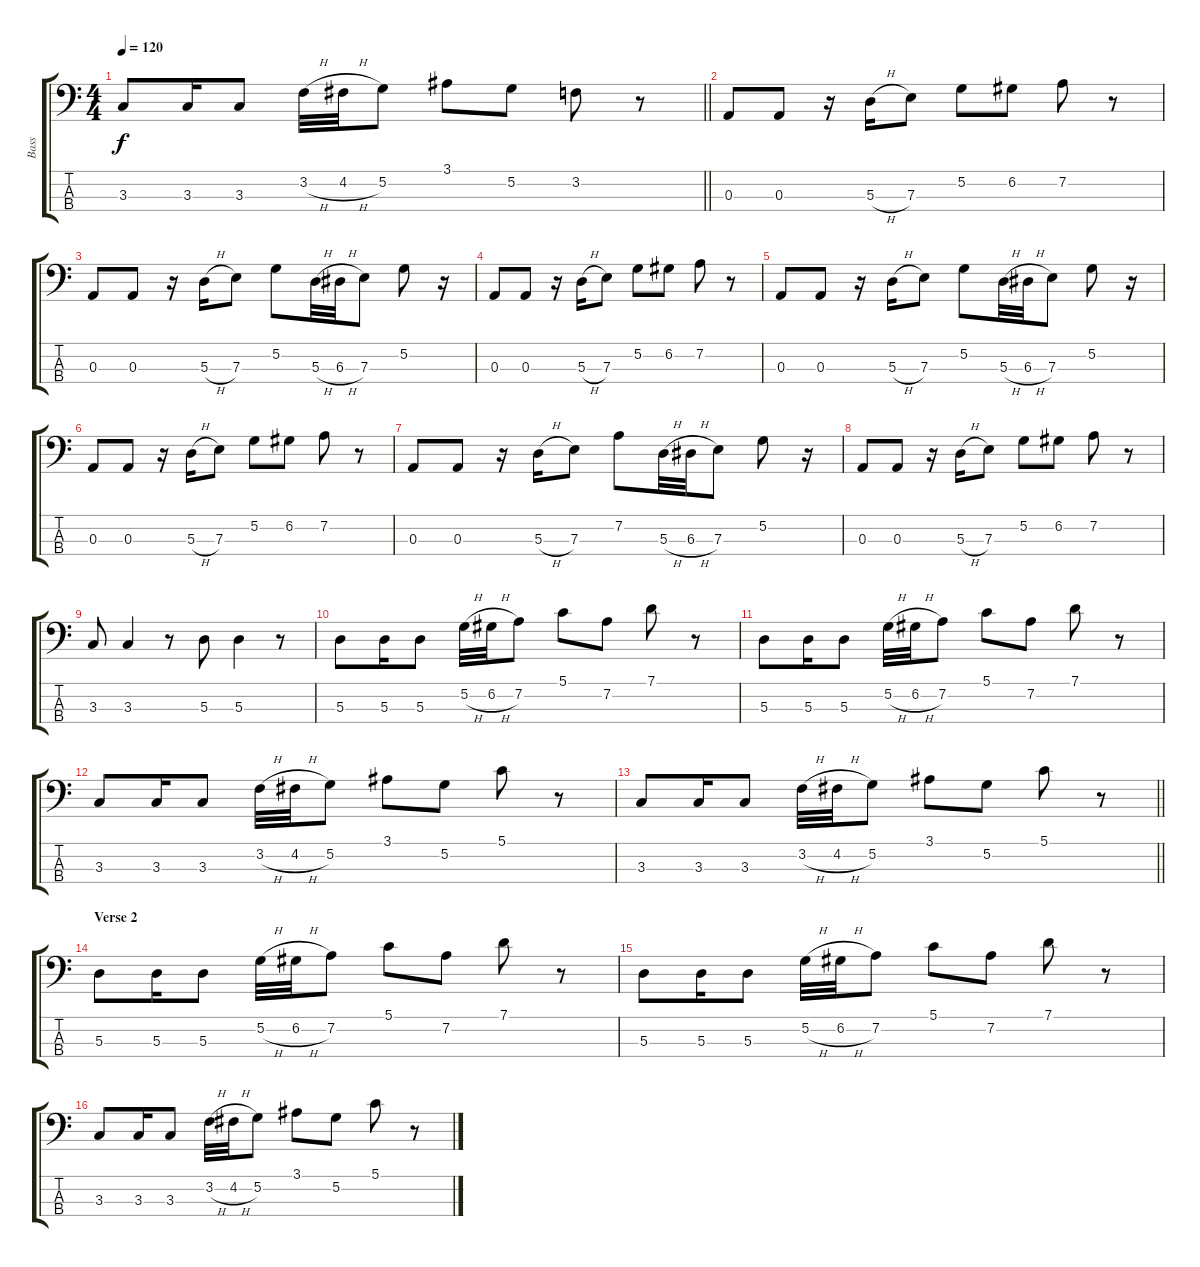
\track ("Bass" "Bass") {instrument electricbassfinger}
\staff {score tabs}
\tuning (G2 D2 A1 E1) {hide}
\ts (4 4)
\tempo 120
\clef f4
\barLineRight lightlight
\ks c
3.3.8{dy f} 3.3.16 3.3.8 3.2{h}.32 4.2{h}.32 5.2.8 3.1.8 5.2.8 3.2.8 r.8 |
0.3.8 0.3.8 r.16 5.3{h}.16 7.3.8 5.2.8 6.2.8 7.2.8 r.8 |
0.3.8 0.3.8 r.16 5.3{h}.16 7.3.8 5.2.8 5.3{h}.32 6.3{h}.32 7.3.8 5.2.8 r.16 |
0.3.8 0.3.8 r.16 5.3{h}.16 7.3.8 5.2.8 6.2.8 7.2.8 r.8 |
0.3.8 0.3.8 r.16 5.3{h}.16 7.3.8 5.2.8 5.3{h}.32 6.3{h}.32 7.3.8 5.2.8 r.16 |
0.3.8 0.3.8 r.16 5.3{h}.16 7.3.8 5.2.8 6.2.8 7.2.8 r.8 |
0.3.8 0.3.8 r.16 5.3{h}.16 7.3.8 7.2.8 5.3{h}.32 6.3{h}.32 7.3.8 5.2.8 r.16 |
0.3.8 0.3.8 r.16 5.3{h}.16 7.3.8 5.2.8 6.2.8 7.2.8 r.8 |
3.3.8 3.3.4 r.8 5.3.8 5.3.4 r.8 |
5.3.8 5.3.16 5.3.8 5.2{h}.32 6.2{h}.32 7.2.8 5.1.8 7.2.8 7.1.8 r.8 |
5.3.8 5.3.16 5.3.8 5.2{h}.32 6.2{h}.32 7.2.8 5.1.8 7.2.8 7.1.8 r.8 |
3.3.8 3.3.16 3.3.8 3.2{h}.32 4.2{h}.32 5.2.8 3.1.8 5.2.8 5.1.8 r.8 |
\barLineRight lightlight
3.3.8 3.3.16 3.3.8 3.2{h}.32 4.2{h}.32 5.2.8 3.1.8 5.2.8 5.1.8 r.8 |
\section ("" "Verse 2")
5.3.8 5.3.16 5.3.8 5.2{h}.32 6.2{h}.32 7.2.8 5.1.8 7.2.8 7.1.8 r.8 |
5.3.8 5.3.16 5.3.8 5.2{h}.32 6.2{h}.32 7.2.8 5.1.8 7.2.8 7.1.8 r.8 |
3.3.8 3.3.16 3.3.8 3.2{h}.32 4.2{h}.32 5.2.8 3.1.8 5.2.8 5.1.8 r.8
